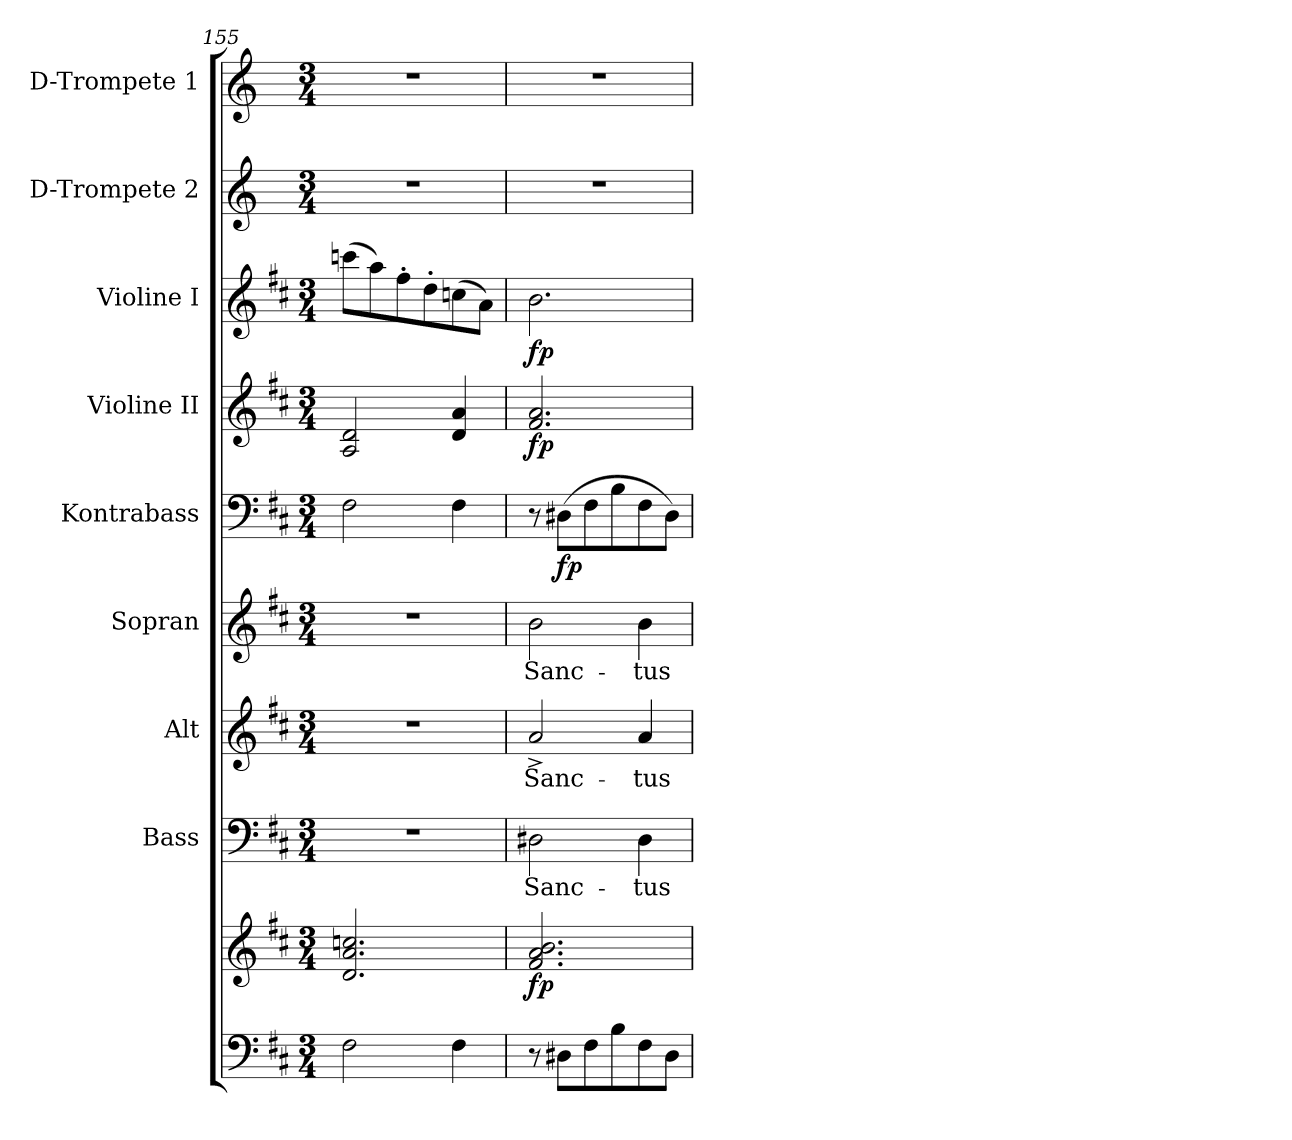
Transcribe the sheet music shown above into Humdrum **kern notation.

**kern	**kern	**dynam	**kern	**text	**kern	**text	**kern	**text	**kern	**dynam	**kern	**dynam	**kern	**dynam	**kern	**kern
*part9	*part9	*part9	*part8	*part8	*part7	*part7	*part6	*part6	*part5	*part5	*part4	*part4	*part3	*part3	*part2	*part1
*staff10	*staff9	*staff9/10	*staff8	*staff8	*staff7	*staff7	*staff6	*staff6	*staff5	*staff5	*staff4	*staff4	*staff3	*staff3	*staff2	*staff1
*	*	*	*I"Bass	*	*I"Alt	*	*I"Sopran	*	*I"Kontrabass	*	*I"Violine II	*	*I"Violine I	*	*I"D-Trompete 2	*I"D-Trompete 1
*	*	*	*I'B.	*	*I'A.	*	*I'S.	*	*I'Kb.	*	*I'Vl. II	*	*I'Vl. I	*	*I'D Trp. 2	*I'D Trp. 1
*clefF4	*clefG2	*	*clefF4	*	*clefG2	*	*clefG2	*	*clefF4	*	*clefG2	*	*clefG2	*	*clefG2	*clefG2
*	*	*	*	*	*	*	*	*	*ITrd7c12	*	*	*	*	*	*ITrd-1c-2	*ITrd-1c-2
*k[f#c#]	*k[f#c#]	*	*k[f#c#]	*	*k[f#c#]	*	*k[f#c#]	*	*k[f#c#]	*	*k[f#c#]	*	*k[f#c#]	*	*k[f#c#]	*k[f#c#]
*D:	*D:	*	*D:	*	*D:	*	*D:	*	*D:	*	*D:	*	*D:	*	*D:	*D:
*M3/4	*M3/4	*	*M3/4	*	*M3/4	*	*M3/4	*	*M3/4	*	*M3/4	*	*M3/4	*	*M3/4	*M3/4
=155	=155	=155	=155	=155	=155	=155	=155	=155	=155	=155	=155	=155	=155	=155	=155	=155
2F#\	2.d/ 2.a/ 2.ccn/	.	2.r	.	2.r	.	2.r	.	2FF#\	.	2A/ 2d/	.	(>8cccn\L	.	2.r	2.r
.	.	.	.	.	.	.	.	.	.	.	.	.	8aa\)	.	.	.
.	.	.	.	.	.	.	.	.	.	.	.	.	8ff#'>\	.	.	.
.	.	.	.	.	.	.	.	.	.	.	.	.	8dd'>\	.	.	.
4F#\	.	.	.	.	.	.	.	.	4FF#\	.	4d/ 4a/	.	(>8ccn\	.	.	.
.	.	.	.	.	.	.	.	.	.	.	.	.	8a\J)	.	.	.
!!LO:PB:g=z
=156	=156	=156	=156	=156	=156	=156	=156	=156	=156	=156	=156	=156	=156	=156	=156	=156
!	!	!LO:DY:b	!	!LO:LY:b	!	!LO:LY:b	!	!LO:LY:b	!	!	!	!LO:DY:b	!	!LO:DY:b	!	!
8r	2.f#/ 2.a/ 2.b/	fp	2D#X\	Sanc-	2a^>/	Sanc-	2b\	Sanc-	8r	.	2.f#/ 2.a/	fp	2.b\	fp	2.r	2.r
!	!	!	!	!	!	!	!	!	!	!LO:DY:b	!	!	!	!	!	!
8D#X\L	.	.	.	.	.	.	.	.	(>8DD#X\L	fp	.	.	.	.	.	.
8F#\	.	.	.	.	.	.	.	.	8FF#\	.	.	.	.	.	.	.
8B\	.	.	.	.	.	.	.	.	8BB\	.	.	.	.	.	.	.
!	!	!	!	!LO:LY:b	!	!LO:LY:b	!	!LO:LY:b	!	!	!	!	!	!	!	!
8F#\	.	.	4D#\	-tus	4a/	-tus	4b\	-tus	8FF#\	.	.	.	.	.	.	.
8D#\J	.	.	.	.	.	.	.	.	8DD#\J)	.	.	.	.	.	.	.
=	=	=	=	=	=	=	=	=	=	=	=	=	=	=	=	=
*-	*-	*-	*-	*-	*-	*-	*-	*-	*-	*-	*-	*-	*-	*-	*-	*-
